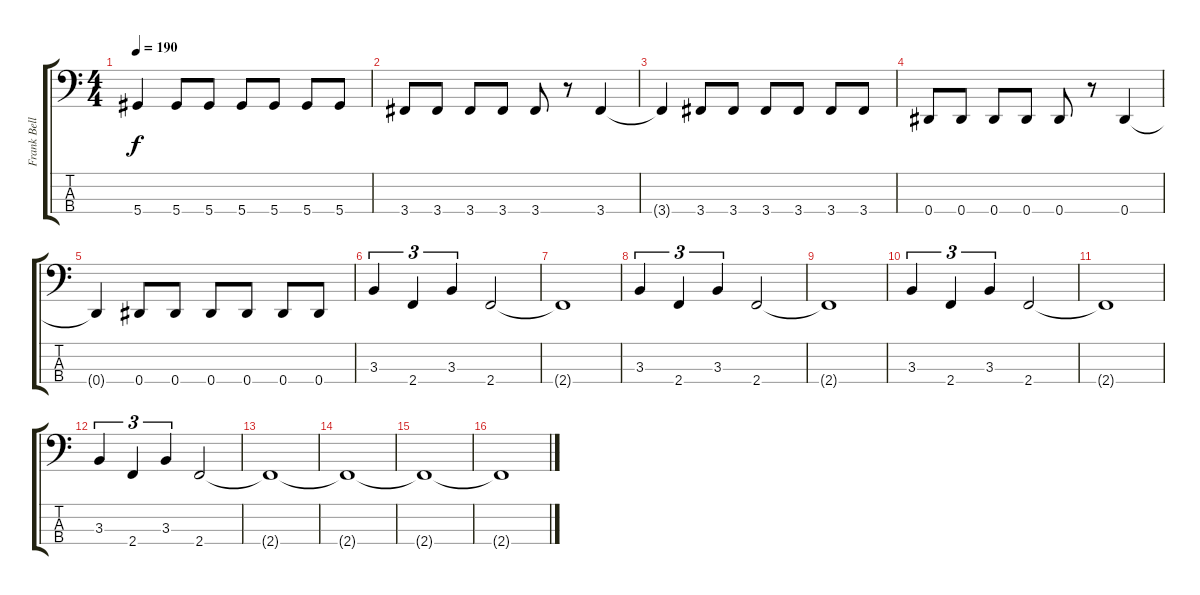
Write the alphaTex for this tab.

\track ("Frank Bello" "Frank Bell") {instrument electricbassfinger}
\staff {score tabs}
\tuning (Gb2 Db2 Ab1 Eb1) {hide}
\ts (4 4)
\tempo 190
\clef f4
\ks c
5.4{t}.4{dy f} 5.4.8 5.4.8 5.4.8 5.4.8 5.4.8 5.4.8 |
3.4.8 3.4.8 3.4.8 3.4.8 3.4.8 r.8 3.4.4 |
3.4{t}.4 3.4.8 3.4.8 3.4.8 3.4.8 3.4.8 3.4.8 |
0.4.8 0.4.8 0.4.8 0.4.8 0.4.8 r.8 0.4.4 |
0.4{t}.4 0.4.8 0.4.8 0.4.8 0.4.8 0.4.8 0.4.8 |
3.3.4{tu (3 2)} 2.4.4{tu (3 2)} 3.3.4{tu (3 2)} 2.4.2 |
2.4{t}.1 |
3.3.4{tu (3 2)} 2.4.4{tu (3 2)} 3.3.4{tu (3 2)} 2.4.2 |
2.4{t}.1 |
3.3.4{tu (3 2)} 2.4.4{tu (3 2)} 3.3.4{tu (3 2)} 2.4.2 |
2.4{t}.1 |
3.3.4{tu (3 2)} 2.4.4{tu (3 2)} 3.3.4{tu (3 2)} 2.4.2 |
2.4{t}.1 |
2.4{t}.1 |
2.4{t}.1 |
2.4{t}.1
